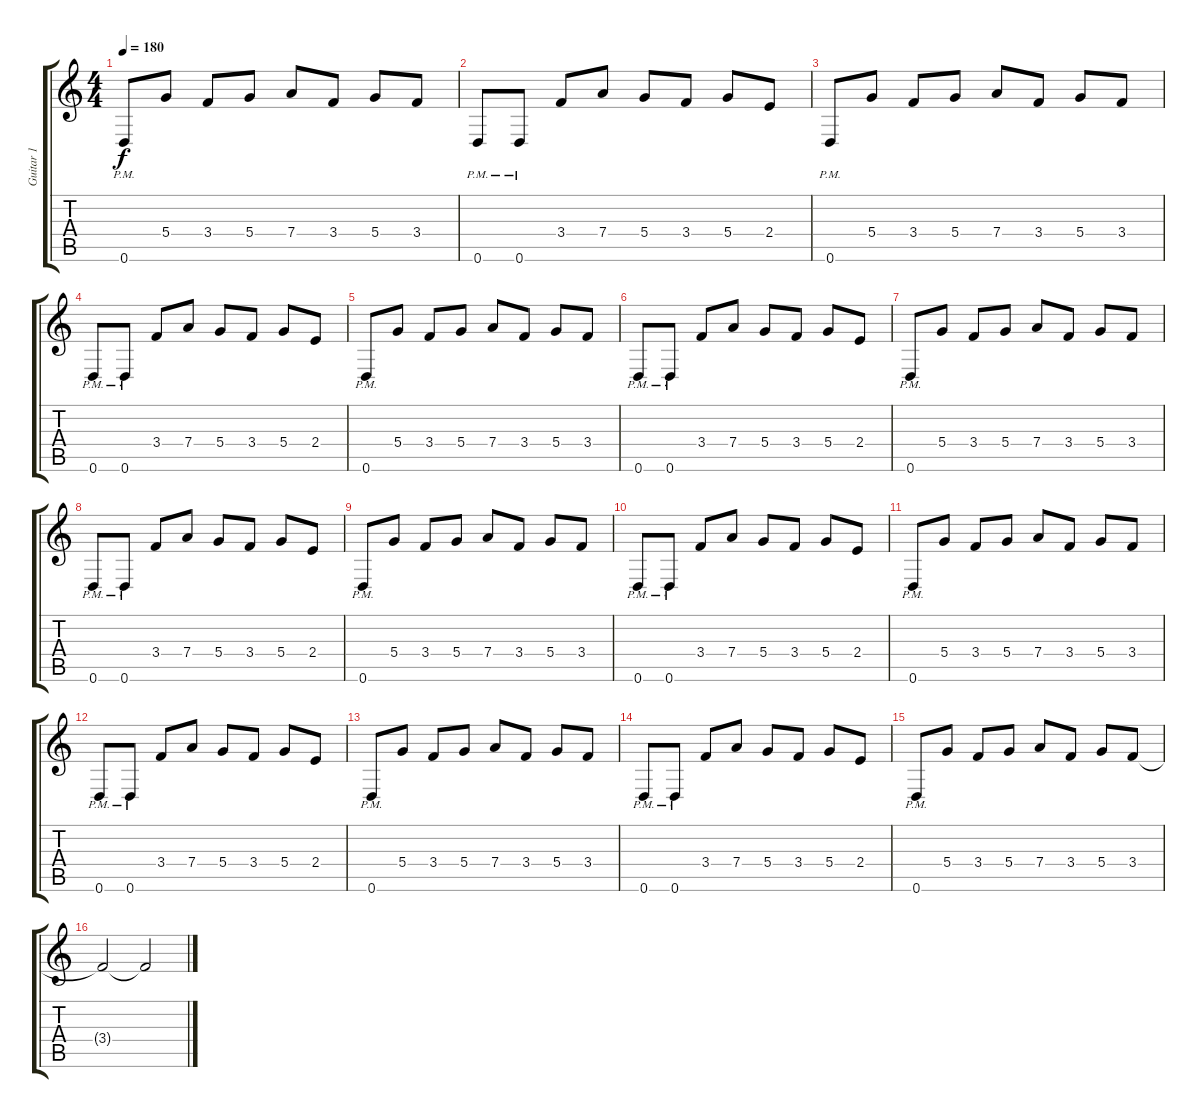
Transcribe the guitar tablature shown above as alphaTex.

\track ("Guitar 1" "Guitar 1") {instrument distortionguitar}
\staff {score tabs}
\tuning (E4 B3 G3 D3 A2 D2) {hide}
\ts (4 4)
\tempo 180
\clef g2
\ks c
0.6{pm}.8{dy f} 5.4.8 3.4.8 5.4.8 7.4.8 3.4.8 5.4.8 3.4.8 |
0.6{pm}.8 0.6{pm}.8 3.4.8 7.4.8 5.4.8 3.4.8 5.4.8 2.4.8 |
0.6{pm}.8 5.4.8 3.4.8 5.4.8 7.4.8 3.4.8 5.4.8 3.4.8 |
0.6{pm}.8 0.6{pm}.8 3.4.8 7.4.8 5.4.8 3.4.8 5.4.8 2.4.8 |
0.6{pm}.8 5.4.8 3.4.8 5.4.8 7.4.8 3.4.8 5.4.8 3.4.8 |
0.6{pm}.8 0.6{pm}.8 3.4.8 7.4.8 5.4.8 3.4.8 5.4.8 2.4.8 |
0.6{pm}.8 5.4.8 3.4.8 5.4.8 7.4.8 3.4.8 5.4.8 3.4.8 |
0.6{pm}.8 0.6{pm}.8 3.4.8 7.4.8 5.4.8 3.4.8 5.4.8 2.4.8 |
0.6{pm}.8 5.4.8 3.4.8 5.4.8 7.4.8 3.4.8 5.4.8 3.4.8 |
0.6{pm}.8 0.6{pm}.8 3.4.8 7.4.8 5.4.8 3.4.8 5.4.8 2.4.8 |
0.6{pm}.8 5.4.8 3.4.8 5.4.8 7.4.8 3.4.8 5.4.8 3.4.8 |
0.6{pm}.8 0.6{pm}.8 3.4.8 7.4.8 5.4.8 3.4.8 5.4.8 2.4.8 |
0.6{pm}.8 5.4.8 3.4.8 5.4.8 7.4.8 3.4.8 5.4.8 3.4.8 |
0.6{pm}.8 0.6{pm}.8 3.4.8 7.4.8 5.4.8 3.4.8 5.4.8 2.4.8 |
0.6{pm}.8 5.4.8 3.4.8 5.4.8 7.4.8 3.4.8 5.4.8 3.4.8 |
3.4{t}.2 3.4{ss t}.2
